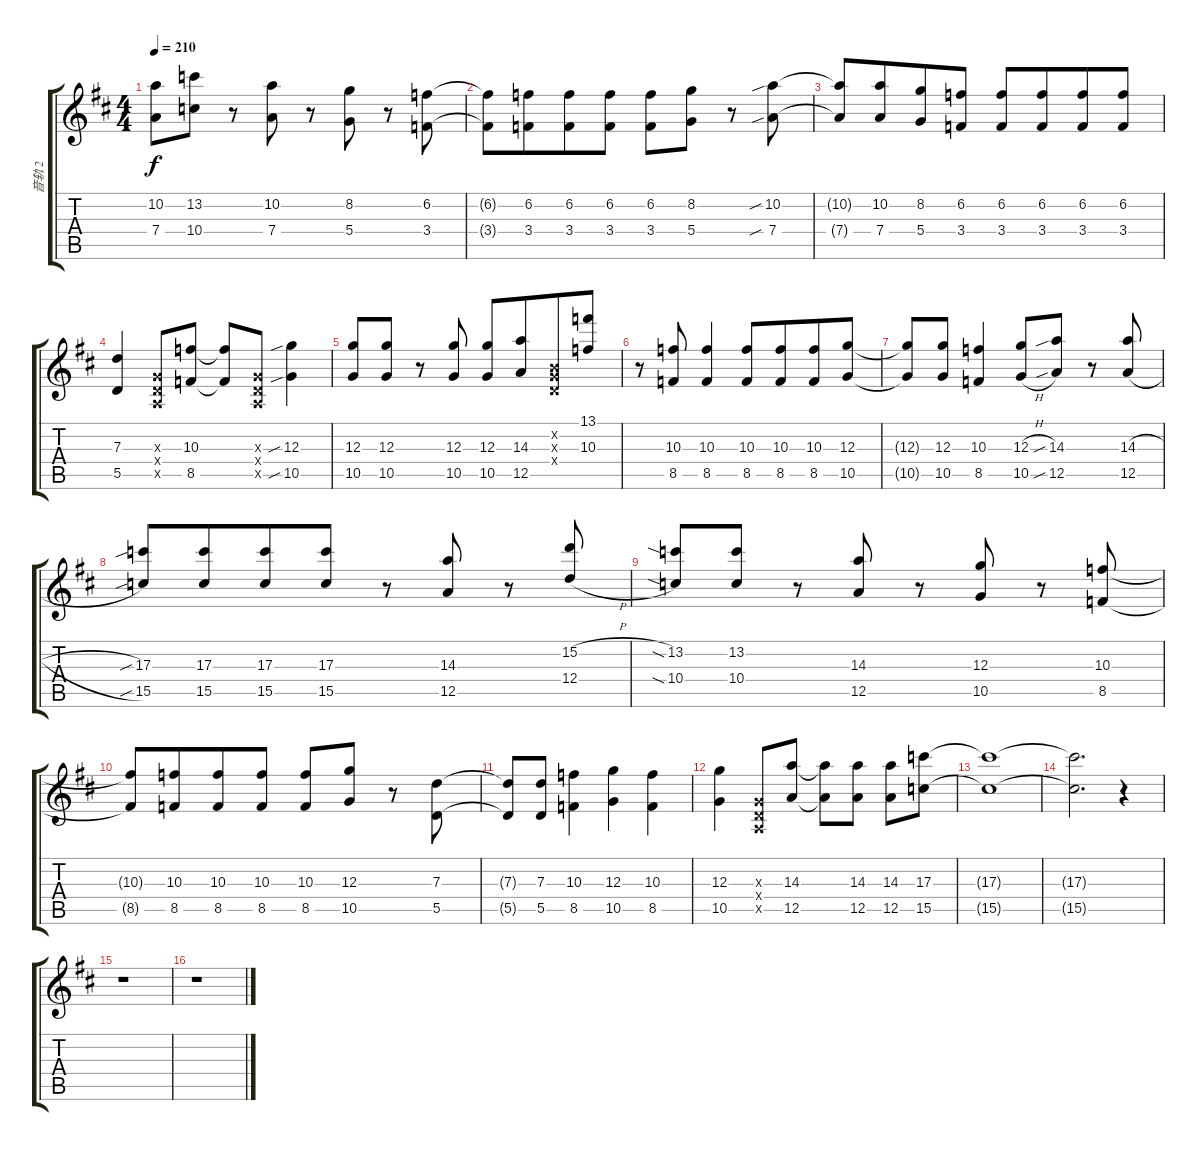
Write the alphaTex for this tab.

\track ("音轨 2" "音轨 2") {instrument acousticguitarsteel}
\staff {score tabs}
\tuning (E4 B3 G3 D3 A2 E2) {hide}
\ts (4 4)
\tempo 210
\clef g2
\ks d
(10.2{t} 7.4{t}).8{dy f} (13.2 10.4).8 r.8 (10.2 7.4).8 r.8 (8.2 5.4).8 r.8 (6.2 3.4).8 |
(6.2{t} 3.4{t}).8 (6.2 3.4).8{beam merge} (6.2 3.4).8 (6.2 3.4).8 (6.2 3.4).8 (8.2 5.4).8 r.8 (10.2{sib} 7.4{sib}).8 |
(10.2{t} 7.4{t}).8{beam Up} (10.2 7.4).8{beam Up beam merge} (8.2 5.4).8{beam Up} (6.2 3.4).8{beam Up} (6.2 3.4).8{beam Up} (6.2 3.4).8{beam Up beam merge} (6.2 3.4).8{beam Up} (6.2 3.4).8{beam Up} |
(7.3 5.5).4 (0.3{x} 0.4{x} 0.5{x}).8 (10.3 8.5).8 (10.3{t} 8.5{t}).8 (0.3{x} 0.4{x} 0.5{x}).8 (12.3{sib} 10.5{sib}).4 |
(12.3 10.5).8{beam Up} (12.3 10.5).8{beam Up} r.8 (12.3 10.5).8{beam Up} (12.3 10.5).8{beam Up} (14.3 12.5).8{beam Up beam merge} (0.2{x} 0.3{x} 0.4{x}).8{beam Up} (13.1 10.3).8{beam Up} |
r.8 (10.3 8.5).8{beam Up} (10.3 8.5).4{beam Up} (10.3 8.5).8{beam Up} (10.3 8.5).8{beam Up beam merge} (10.3 8.5).8{beam Up} (12.3 10.5).8{beam Up} |
(12.3{t} 10.5{t}).8{beam Up} (12.3 10.5).8{beam Up} (10.3 8.5).4{beam Up} (12.3{h} 10.5{h}).8{beam Up} (14.3{sib} 12.5{sib}).8{beam Up} r.8 (14.3{h} 12.5{h}).8{beam Up} |
(17.3{sib} 15.5{sib}).8{beam Up} (17.3 15.5).8{beam Up beam merge} (17.3 15.5).8{beam Up} (17.3 15.5).8{beam Up} r.8 (14.3 12.5).8{beam Up} r.8 (15.2{h} 12.4{h}).8{beam Up} |
(13.2{sia} 10.4{sia}).8{beam Up} (13.2 10.4).8{beam Up} r.8 (14.3 12.5).8{beam Up} r.8 (12.3 10.5).8{beam Up} r.8 (10.3 8.5).8{beam Up} |
(10.3{t} 8.5{t}).8{beam Up} (10.3 8.5).8{beam Up beam merge} (10.3 8.5).8{beam Up} (10.3 8.5).8{beam Up} (10.3 8.5).8{beam Up} (12.3 10.5).8{beam Up} r.8 (7.3 5.5).8{beam Down} |
(7.3{t} 5.5{t}).8 (7.3 5.5).8 (10.3 8.5).4 (12.3 10.5).4 (10.3 8.5).4 |
(12.3 10.5).4 (0.3{x} 0.4{x} 0.5{x}).8 (14.3 12.5).8 (14.3{t} 12.5{t}).8 (14.3 12.5).8 (14.3 12.5).8 (17.3 15.5).8 |
(17.3{t} 15.5{t}).1 |
(17.3{t} 15.5{t}).2{d} r.4 |
r.1 |
r.1
